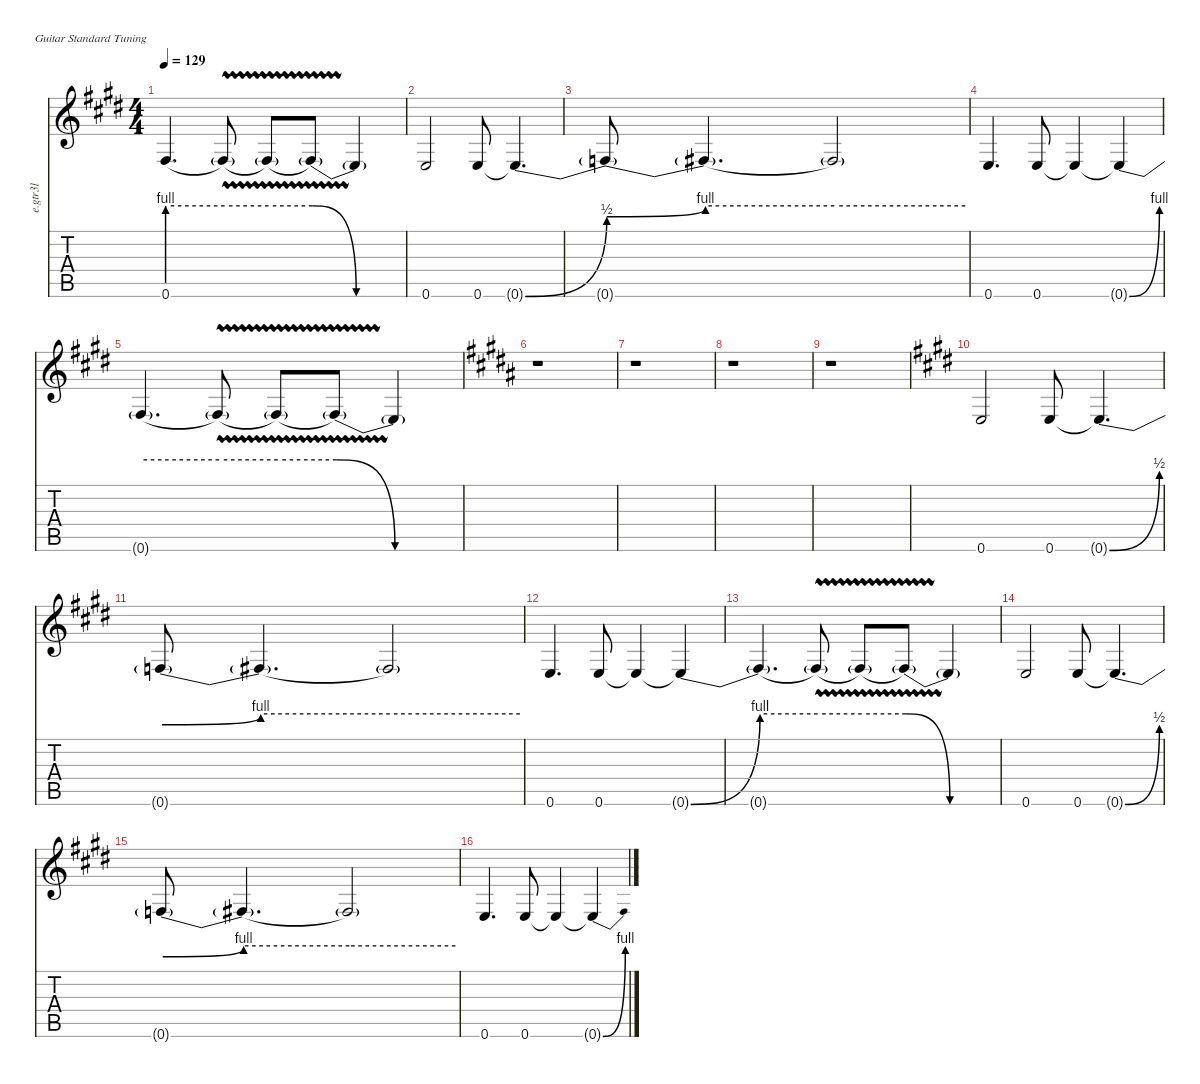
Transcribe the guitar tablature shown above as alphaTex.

\defaultSystemsLayout 4
\hideDynamics
\bracketExtendMode nobrackets
\track ("E.Guitar III (Left)" "e.gtr3l") {instrument distortionguitar}
\staff {score tabs}
\tuning (E4 B3 G3 D3 A2 E2)
\ts (4 4)
\tempo 129
\clef g2
\ks e
0.6{be (hold 0 4 60 4) t}.4{d dy mf beam Up} 0.6{be (hold 0 4 60 4) vw t}.8{beam Up} 0.6{be (hold 0 4 60 4) vw t}.8{beam Up} 0.6{be (release 0 4 59.4 0) t}.8{beam Up} 0.6{be (hold 0 0 60 0) t acc forcenatural}.4{beam Up} |
0.6{acc forcenatural}.2{beam Up} 0.6{acc forcenatural}.8{beam Up} 0.6{be (bend 0 0 59.4 2) t acc forcenatural}.4{d beam Up} |
0.6{be (bend 0 2 59.4 4) t}.8{beam Up} 0.6{be (hold 0 4 60 4) t}.4{d beam Up} 0.6{be (hold 0 4 60 4) t}.2{beam Up} |
0.6{acc forcenatural}.4{d beam Up} 0.6{acc forcenatural}.8{beam Up} 0.6{t acc forcenatural}.4{beam Up} 0.6{be (bend 0 0 59.4 4) t acc forcenatural}.4{beam Up} |
0.6{be (hold 0 4 60 4) t}.4{d beam Up} 0.6{be (hold 0 4 60 4) vw t}.8{beam Up} 0.6{be (hold 0 4 60 4) vw t}.8{beam Up} 0.6{be (release 0 4 59.4 0) t}.8{beam Up} 0.6{be (hold 0 0 60 0) t acc forcenatural}.4{beam Up} |
\ks b
r.1{beam Down} |
r.1{beam Down} |
r.1{beam Down} |
r.1{beam Down} |
\ks e
0.6{acc forcenatural}.2{beam Up} 0.6{acc forcenatural}.8{beam Up} 0.6{be (bend 0 0 59.4 2) t acc forcenatural}.4{d beam Up} |
0.6{be (bend 0 2 59.4 4) t}.8{beam Up} 0.6{be (hold 0 4 60 4) t}.4{d beam Up} 0.6{be (hold 0 4 60 4) t}.2{beam Up} |
0.6{acc forcenatural}.4{d beam Up} 0.6{acc forcenatural}.8{beam Up} 0.6{t acc forcenatural}.4{beam Up} 0.6{be (bend 0 0 59.4 4) t acc forcenatural}.4{beam Up} |
0.6{be (hold 0 4 60 4) t}.4{d beam Up} 0.6{be (hold 0 4 60 4) vw t}.8{beam Up} 0.6{be (hold 0 4 60 4) vw t}.8{beam Up} 0.6{be (release 0 4 59.4 0) t}.8{beam Up} 0.6{be (hold 0 0 60 0) t acc forcenatural}.4{beam Up} |
0.6{acc forcenatural}.2{beam Up} 0.6{acc forcenatural}.8{beam Up} 0.6{be (bend 0 0 59.4 2) t acc forcenatural}.4{d beam Up} |
0.6{be (bend 0 2 59.4 4) t}.8{beam Up} 0.6{be (hold 0 4 60 4) t}.4{d beam Up} 0.6{be (hold 0 4 60 4) t}.2{beam Up} |
0.6{acc forcenatural}.4{d beam Up} 0.6{acc forcenatural}.8{beam Up} 0.6{t acc forcenatural}.4{beam Up} 0.6{be (bend 0 0 59.4 4) t acc forcenatural}.4{beam Up}
